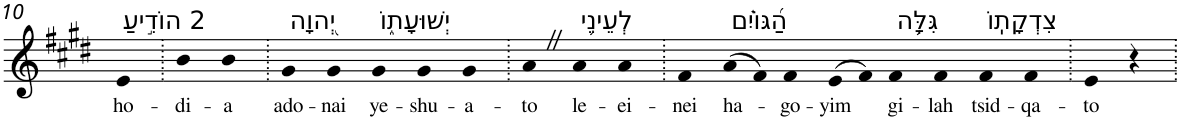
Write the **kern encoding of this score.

**kern	**text
*part1	*part1
*staff1	*staff1
*I"Piano	*
*I'Pno	*
!!LO:PB:g=z
*clefG2	*
*k[f#c#g#d#]	*
*E:	*
=10	=10
!LO:TX:a:t=2 הוֹדִ֣יעַ	!
!	!LO:LY:b
4e	ho-
=11.	=11.
!	!LO:LY:b
4b	-di-
!	!LO:LY:b
4b	-a
=12.	=12.
!LO:TX:a:t=יְ֭הוָה	!
!	!LO:LY:b
4g#	ado-
!	!LO:LY:b
4g#	-nai
!LO:TX:a:t=יְשׁוּעָת֑וֹ	!
!	!LO:LY:b
4g#	ye-
!	!LO:LY:b
4g#	-shu-
!	!LO:LY:b
4g#	-a-
=13.	=13.
!	!LO:LY:b
4aZ	-to
!LO:TX:a:t=לְעֵינֵ֥י	!
!	!LO:LY:b
4a	le-
!	!LO:LY:b
4a	-ei-
=14.	=14.
!	!LO:LY:b
4f#	-nei
!LO:TX:a:t=הַ֝גּוֹיִ֗ם	!
!	!LO:LY:b
(>8a	ha-
8f#)	.
!	!LO:LY:b
4f#	-go-
!	!LO:LY:b
(>8e	-yim
8f#)	.
!LO:TX:a:t=גִּלָּ֥ה	!
!	!LO:LY:b
4f#	gi-
!	!LO:LY:b
4f#	-lah
!LO:TX:a:t=צִדְקָתֽוֹ	!
!	!LO:LY:b
4f#	tsid-
!	!LO:LY:b
4f#	-qa-
=15.	=15.
!	!LO:LY:b
4e	-to
4r	.
=.	=.
*-	*-
